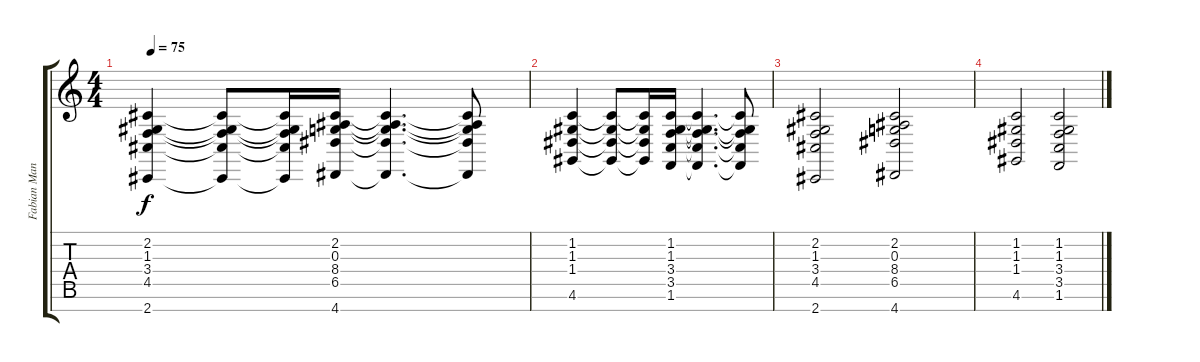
\track ("Fabian Manzano " "Fabian Man") {instrument stringensemble1}
\staff {score tabs}
\tuning (E4 B3 G3 D3 A2 E2 B1) {hide}
\ts (4 4)
\tempo 75
\clef g2
\ks c
(2.2 1.3 3.4 4.5 2.7).4{dy f} (2.2{t} 1.3{t} 3.4{t} 4.5{t} 2.7{t}).8 (2.2{t} 1.3{t} 3.4{t} 4.5{t} 2.7{t}).16 (2.2 0.3 8.4 6.5 4.7).16 (2.2{t} 0.3{t} 8.4{t} 6.5{t} 4.7{t}).4{d} (2.2{t} 0.3{t} 8.4{t} 6.5{t} 4.7{t}).8 |
(1.2 1.3 1.4 4.6).4 (1.2{t} 1.3{t} 1.4{t} 4.6{t}).8 (1.2{t} 1.3{t} 1.4{t} 4.6{t}).16 (1.2 1.3 3.4 3.5 1.6).16 (1.2{t} 1.3{t} 3.4{t} 3.5{t} 1.6{t}).4{d} (1.2{t} 1.3{t} 3.4{t} 3.5{t} 1.6{t}).8 |
(2.2 1.3 3.4 4.5 2.7).2 (2.2 0.3 8.4 6.5 4.7).2 |
(1.2 1.3 1.4 4.6).2 (1.2 1.3 3.4 3.5 1.6).2
